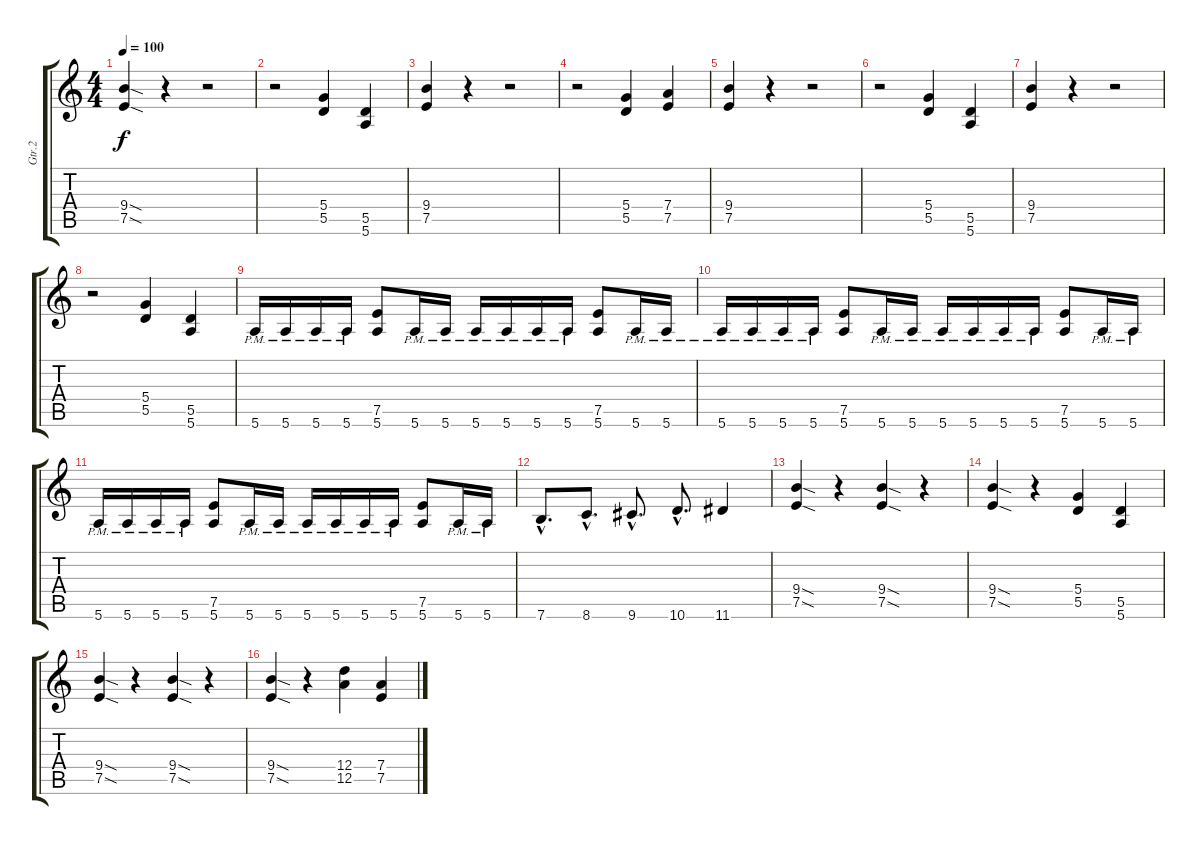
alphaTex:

\track ("Gtr.2" "Gtr.2") {instrument overdrivenguitar}
\staff {score tabs}
\tuning (E4 B3 G3 D3 A2 E2) {hide}
\ts (4 4)
\tempo 100
\clef g2
\ks c
(9.4{sod} 7.5{sod}).4{dy f} r.4 r.2 |
r.2 (5.4 5.5).4 (5.5 5.6).4 |
(9.4 7.5).4 r.4 r.2 |
r.2 (5.4 5.5).4 (7.4 7.5).4 |
(9.4 7.5).4 r.4 r.2 |
r.2 (5.4 5.5).4 (5.5 5.6).4 |
(9.4 7.5).4 r.4 r.2 |
r.2 (5.4 5.5).4 (5.5 5.6).4 |
5.6{pm}.16 5.6{pm}.16 5.6{pm}.16 5.6{pm}.16 (7.5 5.6).8 5.6{pm}.16 5.6{pm}.16 5.6{pm}.16 5.6{pm}.16 5.6{pm}.16 5.6{pm}.16 (7.5 5.6).8 5.6{pm}.16 5.6{pm}.16 |
5.6{pm}.16 5.6{pm}.16 5.6{pm}.16 5.6{pm}.16 (7.5 5.6).8 5.6{pm}.16 5.6{pm}.16 5.6{pm}.16 5.6{pm}.16 5.6{pm}.16 5.6{pm}.16 (7.5 5.6).8 5.6{pm}.16 5.6{pm}.16 |
5.6{pm}.16 5.6{pm}.16 5.6{pm}.16 5.6{pm}.16 (7.5 5.6).8 5.6{pm}.16 5.6{pm}.16 5.6{pm}.16 5.6{pm}.16 5.6{pm}.16 5.6{pm}.16 (7.5 5.6).8 5.6{pm}.16 5.6{pm}.16 |
7.6{hac}.8{d} 8.6{hac}.8{d} 9.6{hac}.8{d} 10.6{hac}.8{d} 11.6.4 |
(9.4{sod} 7.5{sod}).4 r.4 (9.4{sod} 7.5{sod}).4 r.4 |
(9.4{sod} 7.5{sod}).4 r.4 (5.4 5.5).4 (5.5 5.6).4 |
(9.4{sod} 7.5{sod}).4 r.4 (9.4{sod} 7.5{sod}).4 r.4 |
(9.4{sod} 7.5{sod}).4 r.4 (12.4 12.5).4 (7.4 7.5).4
